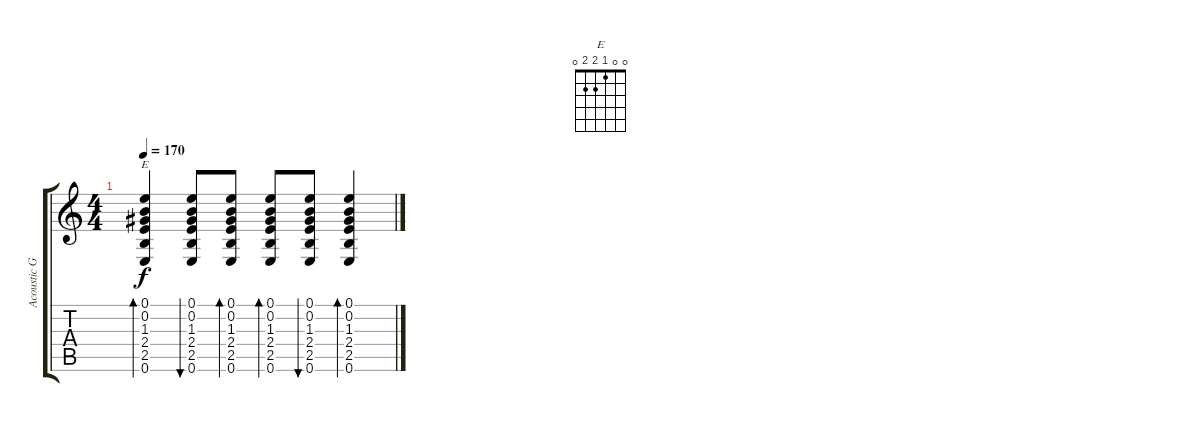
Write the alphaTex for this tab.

\track ("Acoustic Guitar 1" "Acoustic G") {instrument acousticguitarsteel}
\staff {score tabs}
\tuning (E4 B3 G3 D3 A2 E2) {hide}
\chord ("E" 0 0 1 2 2 0)
\ts (4 4)
\tempo 170
\clef g2
\ks c
(0.1 0.2 1.3 2.4 2.5 0.6).4{bd 60 ch "E" dy f} (0.1 0.2 1.3 2.4 2.5 0.6).8{bu 60} (0.1 0.2 1.3 2.4 2.5 0.6).8{bd 60} (0.1 0.2 1.3 2.4 2.5 0.6).8{bd 60} (0.1 0.2 1.3 2.4 2.5 0.6).8{bu 60} (0.1 0.2 1.3 2.4 2.5 0.6).4{bd 60}
